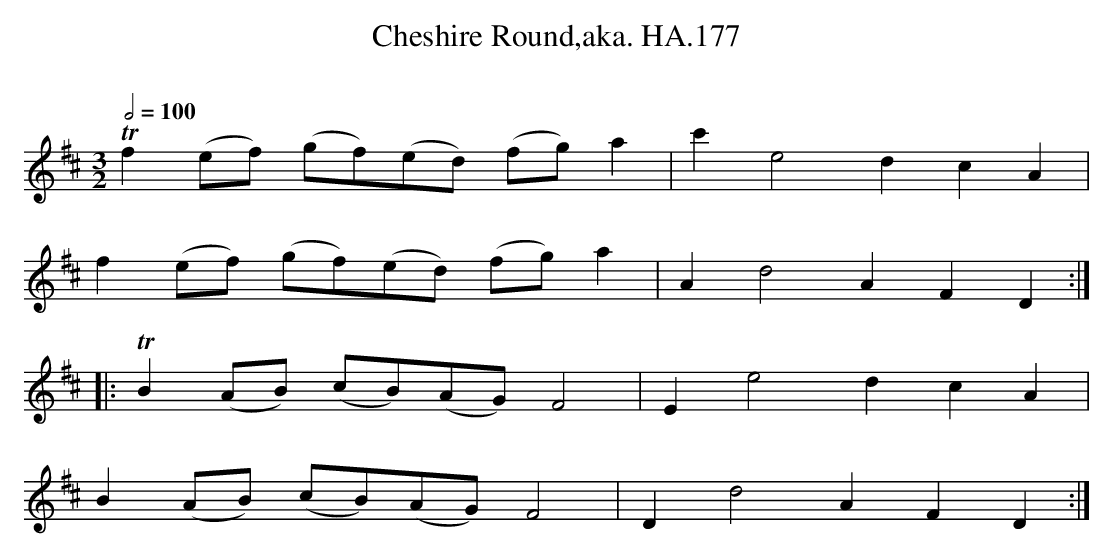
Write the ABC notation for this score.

X:1
T:Cheshire Round,aka. HA.177
M:3/2
L:1/8
Q:1/2=100
O:
K:D
Tf2(ef) (gf)(ed) (fg)a2|c'2e4d2c2A2|
f2(ef) (gf)(ed) (fg)a2|A2d4A2F2D2:|
|:TB2(AB) (cB)(AG)F4|E2e4d2c2A2|
B2(AB) (cB)(AG) F4|D2d4A2F2D2:|
